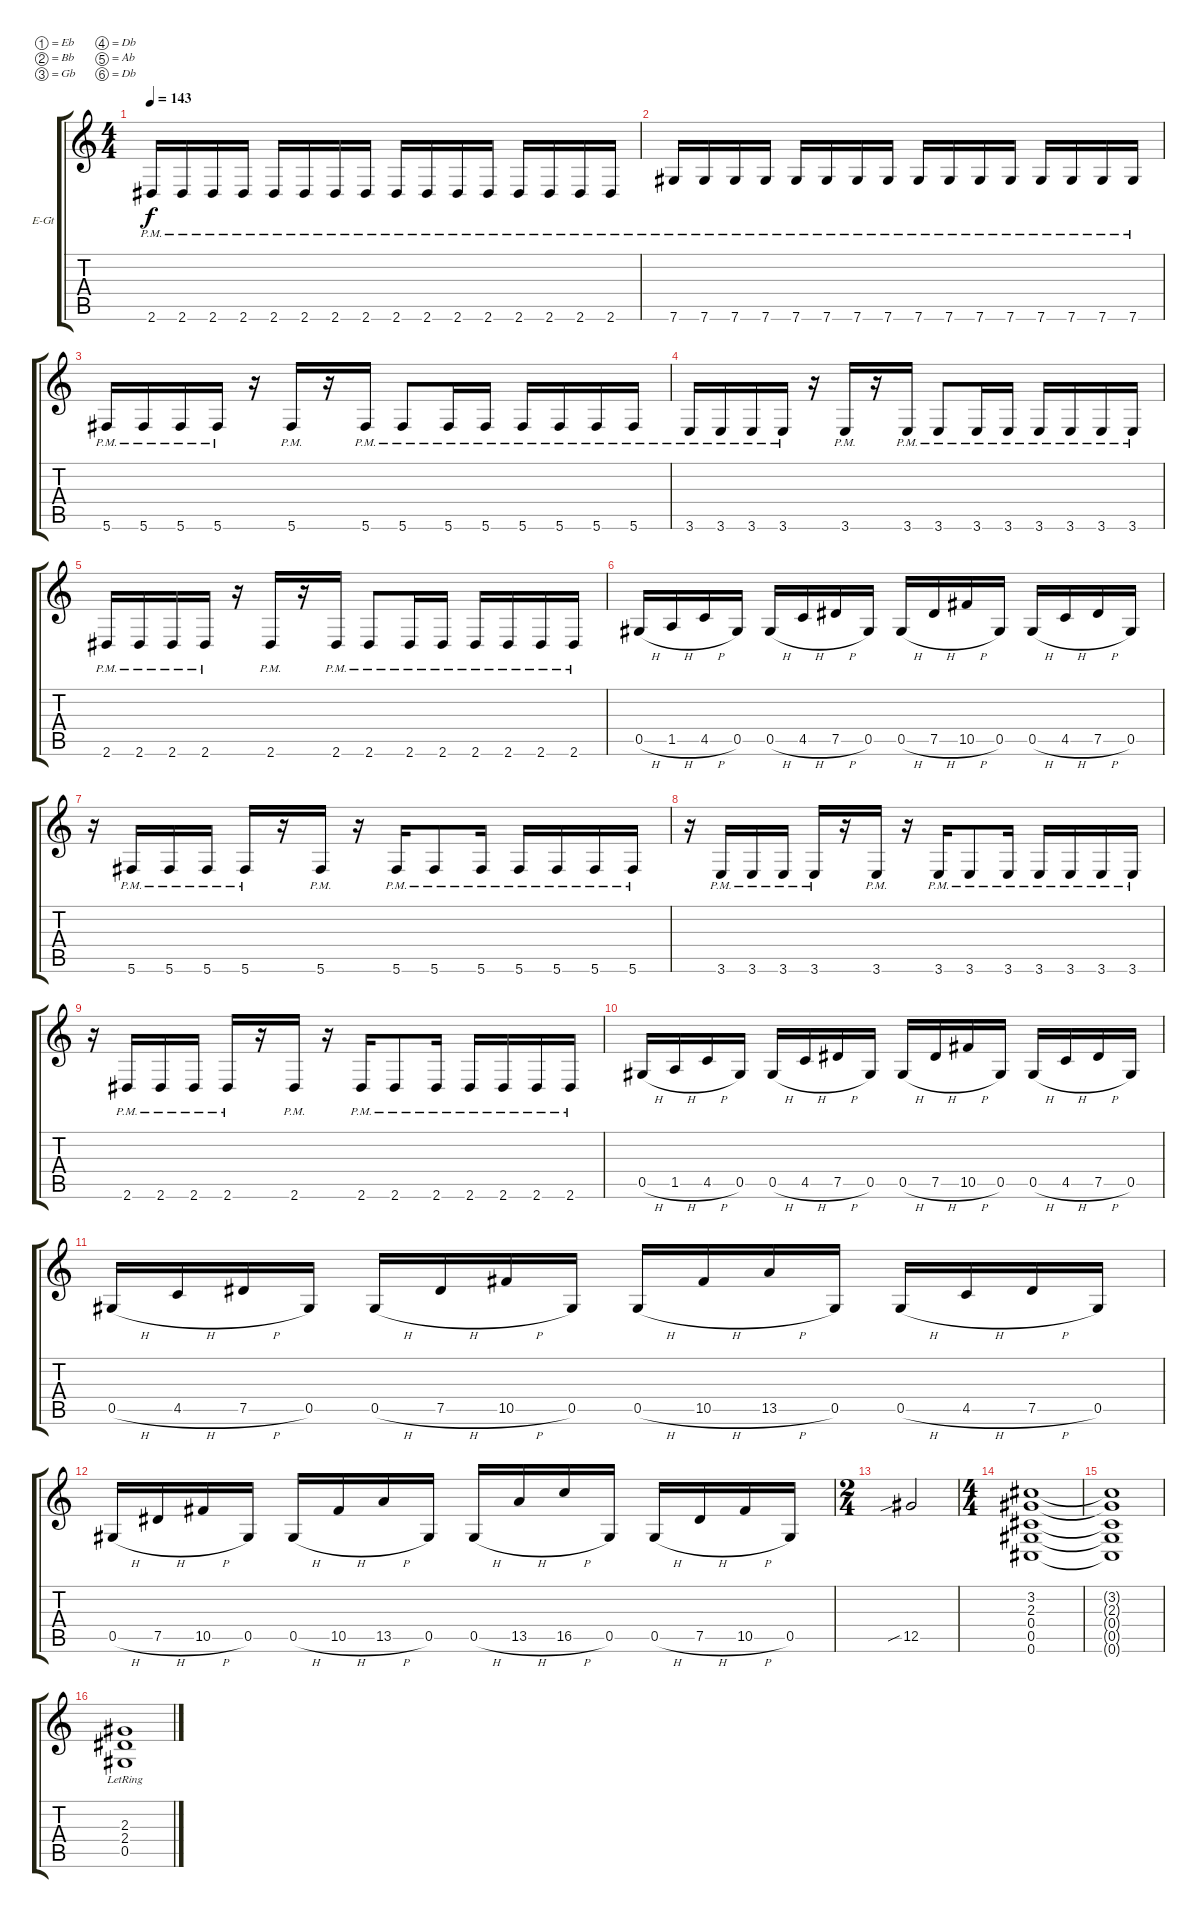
\bracketExtendMode groupsimilarinstruments
\firstSystemTrackNameOrientation horizontal
\otherSystemsTrackNameOrientation horizontal
\track ("Tim" "E-Gt") {instrument distortionguitar}
\staff {score tabs}
\tuning (Eb4 Bb3 Gb3 Db3 Ab2 Db2)
\ts (4 4)
\tempo 143
\clef g2
\ks c
2.6{pm}.16{dy f} 2.6{pm}.16 2.6{pm}.16 2.6{pm}.16 2.6{pm}.16 2.6{pm}.16 2.6{pm}.16 2.6{pm}.16 2.6{pm}.16 2.6{pm}.16 2.6{pm}.16 2.6{pm}.16 2.6{pm}.16 2.6{pm}.16 2.6{pm}.16 2.6{pm}.16 |
7.6{pm}.16 7.6{pm}.16 7.6{pm}.16 7.6{pm}.16 7.6{pm}.16 7.6{pm}.16 7.6{pm}.16 7.6{pm}.16 7.6{pm}.16 7.6{pm}.16 7.6{pm}.16 7.6{pm}.16 7.6{pm}.16 7.6{pm}.16 7.6{pm}.16 7.6{pm}.16 |
5.6{pm}.16 5.6{pm}.16 5.6{pm}.16 5.6{pm}.16 r.16 5.6{pm}.16 r.16 5.6{pm}.16 5.6{pm}.8 5.6{pm}.16 5.6{pm}.16 5.6{pm}.16 5.6{pm}.16 5.6{pm}.16 5.6{pm}.16 |
3.6{pm}.16 3.6{pm}.16 3.6{pm}.16 3.6{pm}.16 r.16 3.6{pm}.16 r.16 3.6{pm}.16 3.6{pm}.8 3.6{pm}.16 3.6{pm}.16 3.6{pm}.16 3.6{pm}.16 3.6{pm}.16 3.6{pm}.16 |
2.6{pm}.16 2.6{pm}.16 2.6{pm}.16 2.6{pm}.16 r.16 2.6{pm}.16 r.16 2.6{pm}.16 2.6{pm}.8 2.6{pm}.16 2.6{pm}.16 2.6{pm}.16 2.6{pm}.16 2.6{pm}.16 2.6{pm}.16 |
0.5{h}.16 1.5{h}.16 4.5{h}.16 0.5.16 0.5{h}.16 4.5{h}.16 7.5{h}.16 0.5.16 0.5{h}.16 7.5{h}.16 10.5{h}.16 0.5.16 0.5{h}.16 4.5{h}.16 7.5{h}.16 0.5.16 |
r.16 5.6{pm}.16 5.6{pm}.16 5.6{pm}.16 5.6{pm}.16 r.16 5.6{pm}.16 r.16 5.6{pm}.16 5.6{pm}.8 5.6{pm}.16 5.6{pm}.16 5.6{pm}.16 5.6{pm}.16 5.6{pm}.16 |
r.16 3.6{pm}.16 3.6{pm}.16 3.6{pm}.16 3.6{pm}.16 r.16 3.6{pm}.16 r.16 3.6{pm}.16 3.6{pm}.8 3.6{pm}.16 3.6{pm}.16 3.6{pm}.16 3.6{pm}.16 3.6{pm}.16 |
r.16 2.6{pm}.16 2.6{pm}.16 2.6{pm}.16 2.6{pm}.16 r.16 2.6{pm}.16 r.16 2.6{pm}.16 2.6{pm}.8 2.6{pm}.16 2.6{pm}.16 2.6{pm}.16 2.6{pm}.16 2.6{pm}.16 |
0.5{h}.16 1.5{h}.16 4.5{h}.16 0.5.16 0.5{h}.16 4.5{h}.16 7.5{h}.16 0.5.16 0.5{h}.16 7.5{h}.16 10.5{h}.16 0.5.16 0.5{h}.16 4.5{h}.16 7.5{h}.16 0.5.16 |
0.5{h}.16 4.5{h}.16 7.5{h}.16 0.5.16 0.5{h}.16 7.5{h}.16 10.5{h}.16 0.5.16 0.5{h}.16 10.5{h}.16 13.5{h}.16 0.5.16 0.5{h}.16 4.5{h}.16 7.5{h}.16 0.5.16 |
0.5{h}.16 7.5{h}.16 10.5{h}.16 0.5.16 0.5{h}.16 10.5{h}.16 13.5{h}.16 0.5.16 0.5{h}.16 13.5{h}.16 16.5{h}.16 0.5.16 0.5{h}.16 7.5{h}.16 10.5{h}.16 0.5.16 |
\ts (2 4)
\beaming (8 2 2)
12.5{sib}.2 |
\ts (4 4)
\beaming (8 2 2 2 2)
(3.2 2.3 0.4 0.5 0.6).1 |
(3.2{t} 2.3{t} 0.4{t} 0.5{t} 0.6{t}).1 |
(2.3{lr} 2.4{lr} 0.5{lr}).1
